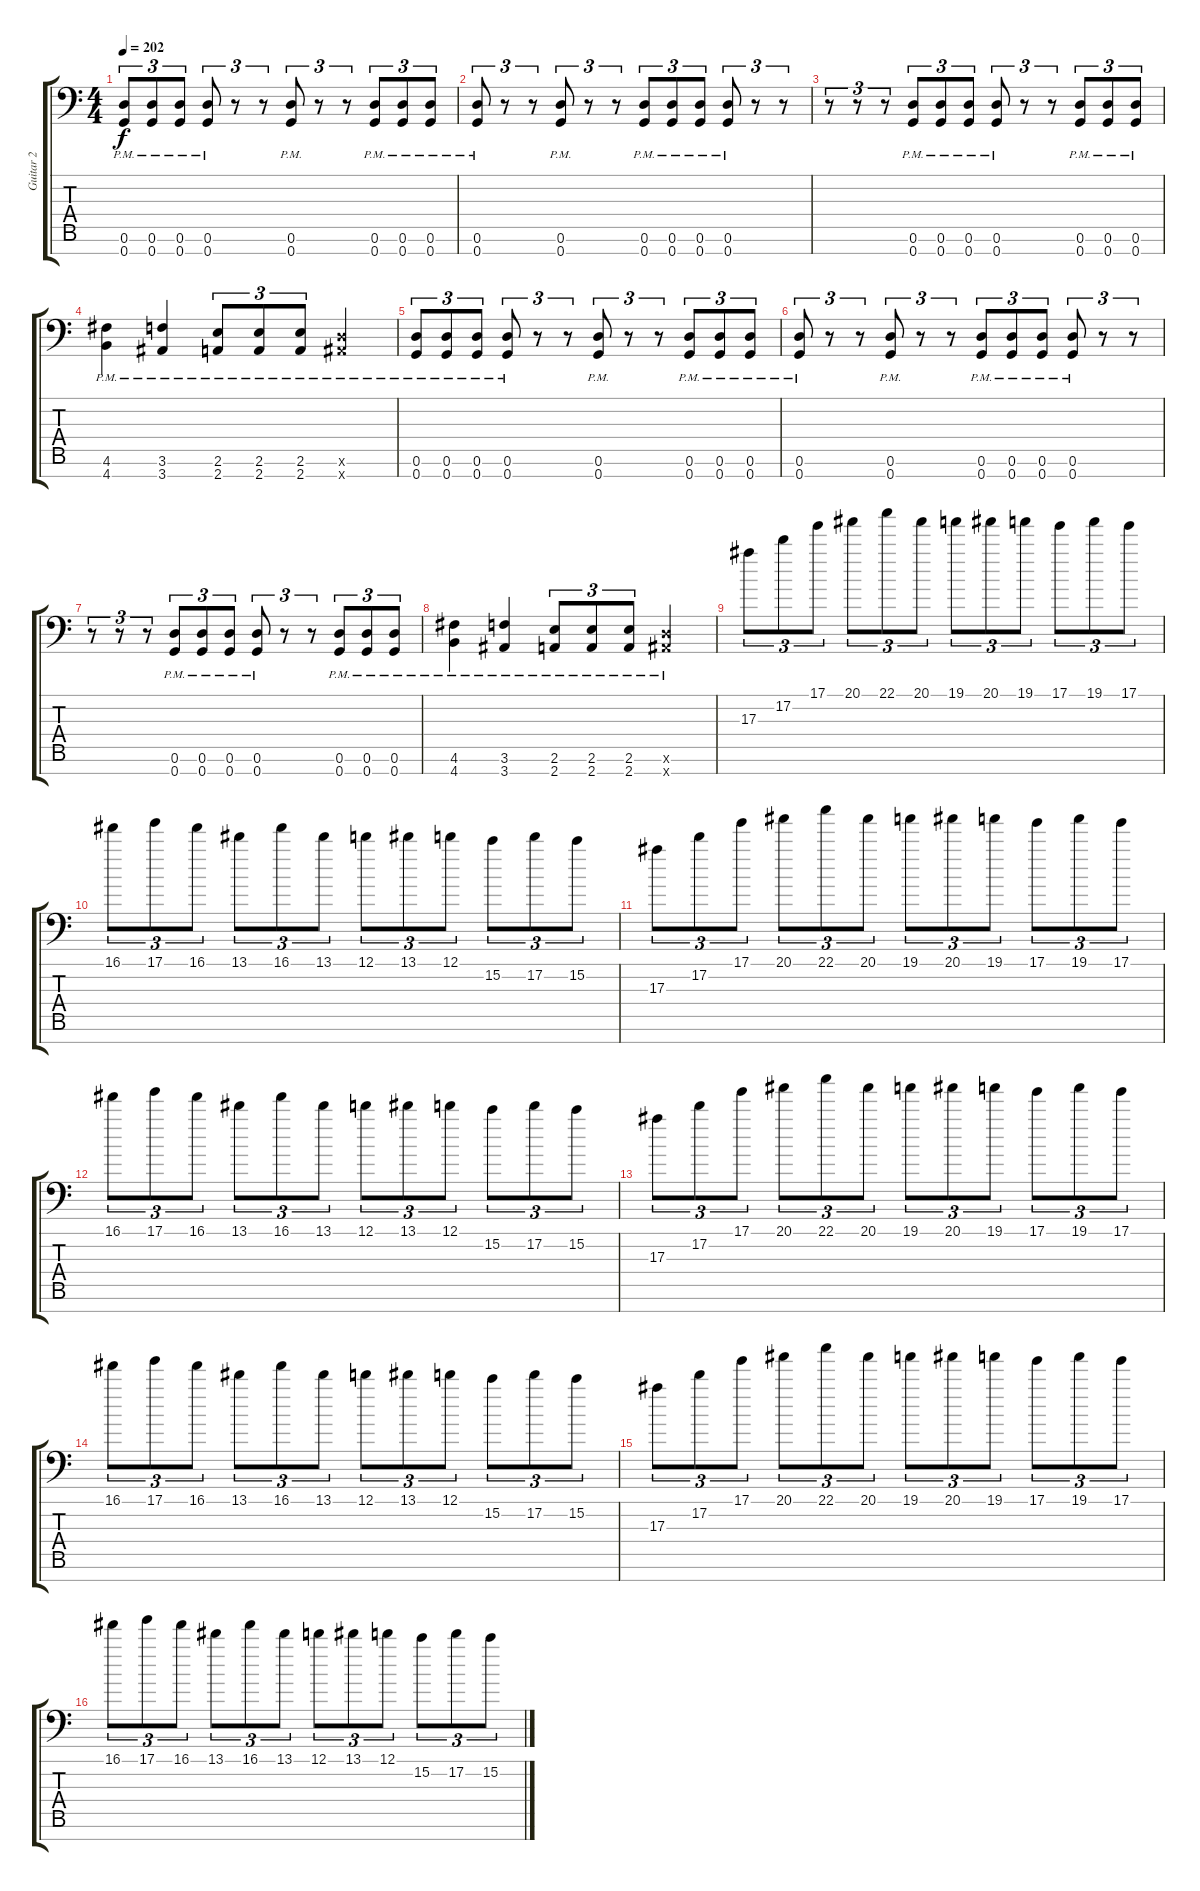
\track ("Guitar 2" "Guitar 2") {instrument distortionguitar}
\staff {score tabs}
\tuning (D4 A3 F3 C3 G2 D2 G1) {hide}
\ts (4 4)
\tempo 202
\clef f4
\ks c
(0.6{pm} 0.7{pm}).8{tu (3 2) dy f} (0.6{pm} 0.7{pm}).8{tu (3 2)} (0.6{pm} 0.7{pm}).8{tu (3 2)} (0.6{pm} 0.7{pm}).8{tu (3 2)} r.8{tu (3 2)} r.8{tu (3 2)} (0.6{pm} 0.7{pm}).8{tu (3 2)} r.8{tu (3 2)} r.8{tu (3 2)} (0.6{pm} 0.7{pm}).8{tu (3 2)} (0.6{pm} 0.7{pm}).8{tu (3 2)} (0.6{pm} 0.7{pm}).8{tu (3 2)} |
(0.6{pm} 0.7{pm}).8{tu (3 2)} r.8{tu (3 2)} r.8{tu (3 2)} (0.6{pm} 0.7{pm}).8{tu (3 2)} r.8{tu (3 2)} r.8{tu (3 2)} (0.6{pm} 0.7{pm}).8{tu (3 2)} (0.6{pm} 0.7{pm}).8{tu (3 2)} (0.6{pm} 0.7{pm}).8{tu (3 2)} (0.6{pm} 0.7{pm}).8{tu (3 2)} r.8{tu (3 2)} r.8{tu (3 2)} |
r.8{tu (3 2)} r.8{tu (3 2)} r.8{tu (3 2)} (0.6{pm} 0.7{pm}).8{tu (3 2)} (0.6{pm} 0.7{pm}).8{tu (3 2)} (0.6{pm} 0.7{pm}).8{tu (3 2)} (0.6{pm} 0.7{pm}).8{tu (3 2)} r.8{tu (3 2)} r.8{tu (3 2)} (0.6{pm} 0.7{pm}).8{tu (3 2)} (0.6{pm} 0.7{pm}).8{tu (3 2)} (0.6{pm} 0.7{pm}).8{tu (3 2)} |
(4.6 4.7{pm}).4 (3.6 3.7{pm}).4 (2.6{pm} 2.7{pm}).8{tu (3 2)} (2.6{pm} 2.7{pm}).8{tu (3 2)} (2.6{pm} 2.7{pm}).8{tu (3 2)} (0.6{x} 3.7{pm x}).4 |
(0.6{pm} 0.7{pm}).8{tu (3 2)} (0.6{pm} 0.7{pm}).8{tu (3 2)} (0.6{pm} 0.7{pm}).8{tu (3 2)} (0.6{pm} 0.7{pm}).8{tu (3 2)} r.8{tu (3 2)} r.8{tu (3 2)} (0.6{pm} 0.7{pm}).8{tu (3 2)} r.8{tu (3 2)} r.8{tu (3 2)} (0.6{pm} 0.7{pm}).8{tu (3 2)} (0.6{pm} 0.7{pm}).8{tu (3 2)} (0.6{pm} 0.7{pm}).8{tu (3 2)} |
(0.6{pm} 0.7{pm}).8{tu (3 2)} r.8{tu (3 2)} r.8{tu (3 2)} (0.6{pm} 0.7{pm}).8{tu (3 2)} r.8{tu (3 2)} r.8{tu (3 2)} (0.6{pm} 0.7{pm}).8{tu (3 2)} (0.6{pm} 0.7{pm}).8{tu (3 2)} (0.6{pm} 0.7{pm}).8{tu (3 2)} (0.6{pm} 0.7{pm}).8{tu (3 2)} r.8{tu (3 2)} r.8{tu (3 2)} |
r.8{tu (3 2)} r.8{tu (3 2)} r.8{tu (3 2)} (0.6{pm} 0.7{pm}).8{tu (3 2)} (0.6{pm} 0.7{pm}).8{tu (3 2)} (0.6{pm} 0.7{pm}).8{tu (3 2)} (0.6{pm} 0.7{pm}).8{tu (3 2)} r.8{tu (3 2)} r.8{tu (3 2)} (0.6{pm} 0.7{pm}).8{tu (3 2)} (0.6{pm} 0.7{pm}).8{tu (3 2)} (0.6{pm} 0.7{pm}).8{tu (3 2)} |
(4.6 4.7{pm}).4 (3.6 3.7{pm}).4 (2.6 2.7{pm}).8{tu (3 2)} (2.6 2.7{pm}).8{tu (3 2)} (2.6 2.7{pm}).8{tu (3 2)} (0.6{x} 3.7{pm x}).4 |
17.3.8{tu (3 2)} 17.2.8{tu (3 2)} 17.1.8{tu (3 2)} 20.1.8{tu (3 2)} 22.1.8{tu (3 2)} 20.1.8{tu (3 2)} 19.1.8{tu (3 2)} 20.1.8{tu (3 2)} 19.1.8{tu (3 2)} 17.1.8{tu (3 2)} 19.1.8{tu (3 2)} 17.1.8{tu (3 2)} |
16.1.8{tu (3 2)} 17.1.8{tu (3 2)} 16.1.8{tu (3 2)} 13.1.8{tu (3 2)} 16.1.8{tu (3 2)} 13.1.8{tu (3 2)} 12.1.8{tu (3 2)} 13.1.8{tu (3 2)} 12.1.8{tu (3 2)} 15.2.8{tu (3 2)} 17.2.8{tu (3 2)} 15.2.8{tu (3 2)} |
17.3.8{tu (3 2)} 17.2.8{tu (3 2)} 17.1.8{tu (3 2)} 20.1.8{tu (3 2)} 22.1.8{tu (3 2)} 20.1.8{tu (3 2)} 19.1.8{tu (3 2)} 20.1.8{tu (3 2)} 19.1.8{tu (3 2)} 17.1.8{tu (3 2)} 19.1.8{tu (3 2)} 17.1.8{tu (3 2)} |
16.1.8{tu (3 2)} 17.1.8{tu (3 2)} 16.1.8{tu (3 2)} 13.1.8{tu (3 2)} 16.1.8{tu (3 2)} 13.1.8{tu (3 2)} 12.1.8{tu (3 2)} 13.1.8{tu (3 2)} 12.1.8{tu (3 2)} 15.2.8{tu (3 2)} 17.2.8{tu (3 2)} 15.2.8{tu (3 2)} |
17.3.8{tu (3 2)} 17.2.8{tu (3 2)} 17.1.8{tu (3 2)} 20.1.8{tu (3 2)} 22.1.8{tu (3 2)} 20.1.8{tu (3 2)} 19.1.8{tu (3 2)} 20.1.8{tu (3 2)} 19.1.8{tu (3 2)} 17.1.8{tu (3 2)} 19.1.8{tu (3 2)} 17.1.8{tu (3 2)} |
16.1.8{tu (3 2)} 17.1.8{tu (3 2)} 16.1.8{tu (3 2)} 13.1.8{tu (3 2)} 16.1.8{tu (3 2)} 13.1.8{tu (3 2)} 12.1.8{tu (3 2)} 13.1.8{tu (3 2)} 12.1.8{tu (3 2)} 15.2.8{tu (3 2)} 17.2.8{tu (3 2)} 15.2.8{tu (3 2)} |
17.3.8{tu (3 2)} 17.2.8{tu (3 2)} 17.1.8{tu (3 2)} 20.1.8{tu (3 2)} 22.1.8{tu (3 2)} 20.1.8{tu (3 2)} 19.1.8{tu (3 2)} 20.1.8{tu (3 2)} 19.1.8{tu (3 2)} 17.1.8{tu (3 2)} 19.1.8{tu (3 2)} 17.1.8{tu (3 2)} |
16.1.8{tu (3 2)} 17.1.8{tu (3 2)} 16.1.8{tu (3 2)} 13.1.8{tu (3 2)} 16.1.8{tu (3 2)} 13.1.8{tu (3 2)} 12.1.8{tu (3 2)} 13.1.8{tu (3 2)} 12.1.8{tu (3 2)} 15.2.8{tu (3 2)} 17.2.8{tu (3 2)} 15.2.8{tu (3 2)}
